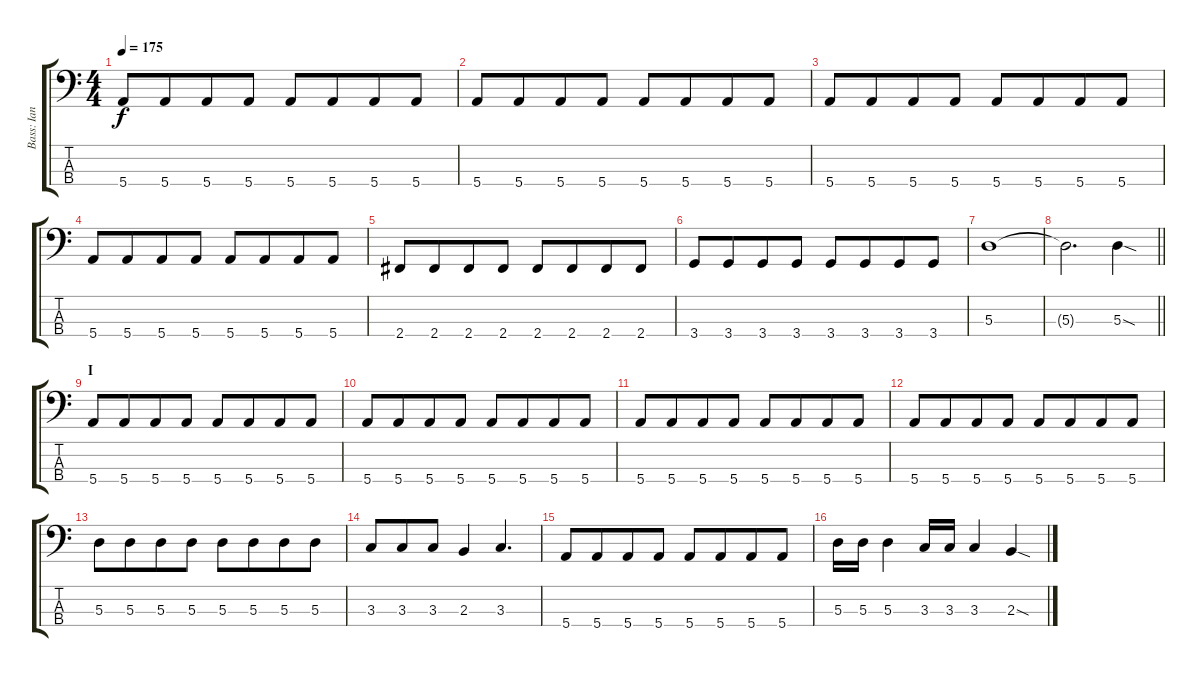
\track ("Bass: Ian" "Bass: Ian") {instrument electricbassfinger}
\staff {score tabs}
\tuning (G2 D2 A1 E1) {hide}
\ts (4 4)
\tempo 175
\clef f4
\ks c
5.4.8{dy f} 5.4.8{beam merge} 5.4.8 5.4.8 5.4.8 5.4.8{beam merge} 5.4.8 5.4.8 |
5.4.8 5.4.8{beam merge} 5.4.8 5.4.8 5.4.8 5.4.8{beam merge} 5.4.8 5.4.8 |
5.4.8 5.4.8{beam merge} 5.4.8 5.4.8 5.4.8 5.4.8{beam merge} 5.4.8 5.4.8 |
5.4.8 5.4.8{beam merge} 5.4.8 5.4.8 5.4.8 5.4.8{beam merge} 5.4.8 5.4.8 |
2.4.8 2.4.8{beam merge} 2.4.8 2.4.8 2.4.8 2.4.8{beam merge} 2.4.8 2.4.8 |
3.4.8 3.4.8{beam merge} 3.4.8 3.4.8 3.4.8 3.4.8{beam merge} 3.4.8 3.4.8 |
5.3.1 |
\barLineRight lightlight
5.3{t}.2{d} 5.3{sod}.4 |
\section ("" "I")
5.4.8 5.4.8{beam merge} 5.4.8 5.4.8 5.4.8 5.4.8{beam merge} 5.4.8 5.4.8 |
5.4.8 5.4.8{beam merge} 5.4.8 5.4.8 5.4.8 5.4.8{beam merge} 5.4.8 5.4.8 |
5.4.8 5.4.8{beam merge} 5.4.8 5.4.8 5.4.8 5.4.8{beam merge} 5.4.8 5.4.8 |
5.4.8 5.4.8{beam merge} 5.4.8 5.4.8 5.4.8 5.4.8{beam merge} 5.4.8 5.4.8 |
5.3.8 5.3.8{beam merge} 5.3.8 5.3.8 5.3.8 5.3.8{beam merge} 5.3.8 5.3.8 |
3.3.8 3.3.8{beam merge} 3.3.8 2.3.4 3.3.4{d} |
5.4.8 5.4.8{beam merge} 5.4.8 5.4.8 5.4.8 5.4.8{beam merge} 5.4.8 5.4.8 |
5.3.16 5.3.16 5.3.4 3.3.16 3.3.16 3.3.4 2.3{sod}.4
